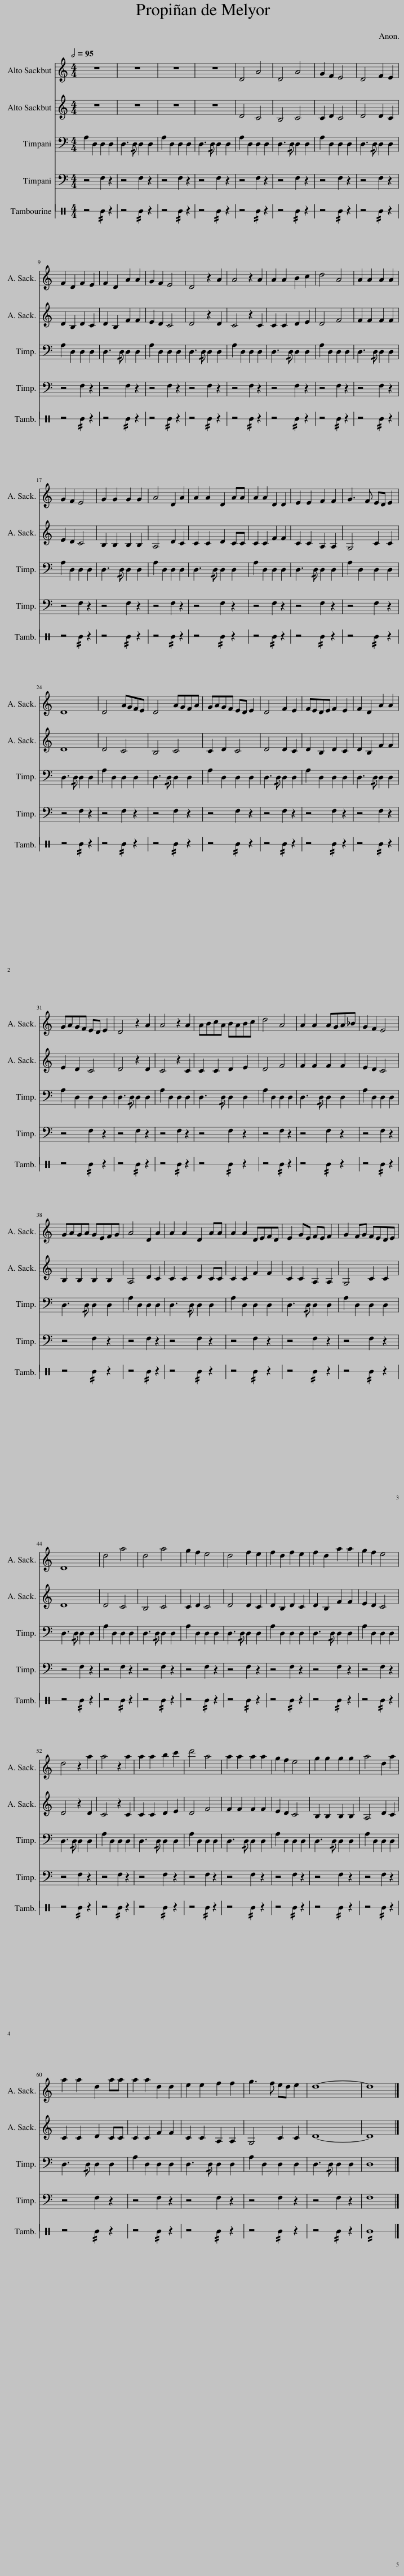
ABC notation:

X:1
%%score 1 2 3 4 5
L:1/8
Q:1/2=95
M:4/4
I:linebreak $
K:C
V:1 treble
V:2 treble
V:3 bass
V:4 bass
V:5 perc stafflines=1
K:none
V:1
 z8 | z8 | z8 | z8 | D4 A4 | %5
 D4 A4 | G2 F2 E4 | D4 F2 E2 |$ F2 D2 F2 E2 | F2 D2 A2 A2 | %10
 G2 F2 E4 | D4 z2 A2 | A4 z2 A2 | A2 A2 B2 c2 | d4 A4 | %15
 A2 A2 A2 A2 |$ G2 F2 E4 | G2 G2 G2 G2 | A4 D2 A2 | A2 A2 D2 AA | %20
 A2 A2 D2 D2 | E2 E2 F2 F2 | G3 F ED E2 |$ D8 | D4 AGFE | %25
 D4 AGFA | GAGF ED E2 | D4 F2 E2 | FEDE F2 E2 | F2 D2 A2 A2 |$ %30
 GAGF ED E2 | D4 z2 A2 | A4 z2 A2 | ABcA BABc | d4 A4 | %35
 A2 A2 AGA_B | G2 F2 E4 |$ GAGA GEFG | A4 D2 A2 | A2 A2 D2 AA | %40
 A2 A2 DEFD | E2 GE FE F2 | G2 FG FEDE |$ D8 | d4 a4 | %45
 d4 a4 | g2 f2 e4 | d4 f2 e2 | f2 d2 f2 e2 | f2 d2 a2 a2 | %50
 g2 f2 e4 |$ d4 z2 a2 | a4 z2 a2 | a2 a2 b2 c'2 | d'4 a4 | %55
 a2 a2 a2 a2 | g2 f2 e4 | g2 g2 g2 g2 | a4 d2 a2 |$ a2 a2 d2 aa | %60
 a2 a2 d2 d2 | e2 e2 f2 f2 | g3 f ed e2 | d8- | d8 |] %65
V:2
 z8 | z8 | z8 | z8 | D4 C4 | %5
 B,4 C4 | C2 D2 C4 | D4 D2 C2 |$ D2 B,2 D2 C2 | D2 B,2 F2 F2 | %10
 E2 D2 C4 | D4 z2 D2 | C4 z2 C2 | C2 C2 D2 E2 | D4 F4 | %15
 F2 F2 F2 F2 |$ E2 D2 C4 | B,2 B,2 B,2 B,2 | A,4 D2 C2 | C2 C2 D2 CC | %20
 C2 C2 F2 F2 | C2 C2 A,2 A,2 | G,4 C2 C2 |$ D8 | D4 C4 | %25
 B,4 C4 | C2 D2 C4 | D4 D2 C2 | D2 B,2 D2 C2 | D2 B,2 F2 F2 |$ %30
 E2 D2 C4 | D4 z2 D2 | C4 z2 C2 | C2 C2 D2 E2 | D4 F4 | %35
 F2 F2 F2 F2 | E2 D2 C4 |$ B,2 B,2 B,2 B,2 | A,4 D2 C2 | C2 C2 D2 CC | %40
 C2 C2 F2 F2 | C2 C2 A,2 A,2 | G,4 C2 C2 |$ D8 | D4 C4 | %45
 B,4 C4 | C2 D2 C4 | D4 D2 C2 | D2 B,2 D2 C2 | D2 B,2 F2 F2 | %50
 E2 D2 C4 |$ D4 z2 D2 | C4 z2 C2 | C2 C2 D2 E2 | D4 F4 | %55
 F2 F2 F2 F2 | E2 D2 C4 | B,2 B,2 B,2 B,2 | A,4 D2 C2 |$ C2 C2 D2 CC | %60
 C2 C2 F2 F2 | C2 C2 A,2 A,2 | G,4 C2 C2 | D8- | D8 |] %65
V:3
 A,2 D,2 D,2 D,2 | D,3 !/!D, D,2 D,2 | A,2 D,2 D,2 D,2 | D,3 !/!D, D,2 D,2 | A,2 D,2 D,2 D,2 | %5
 D,3 !/!D, D,2 D,2 | A,2 D,2 D,2 D,2 | D,3 !/!D, D,2 D,2 |$ A,2 D,2 D,2 D,2 | D,3 !/!D, D,2 D,2 | %10
 A,2 D,2 D,2 D,2 | D,3 !/!D, D,2 D,2 | A,2 D,2 D,2 D,2 | D,3 !/!D, D,2 D,2 | A,2 D,2 D,2 D,2 | %15
 D,3 !/!D, D,2 D,2 |$ A,2 D,2 D,2 D,2 | D,3 !/!D, D,2 D,2 | A,2 D,2 D,2 D,2 | D,3 !/!D, D,2 D,2 | %20
 A,2 D,2 D,2 D,2 | D,3 !/!D, D,2 D,2 | A,2 D,2 D,2 D,2 |$ D,3 !/!D, D,2 D,2 | A,2 D,2 D,2 D,2 | %25
 D,3 !/!D, D,2 D,2 | A,2 D,2 D,2 D,2 | D,3 !/!D, D,2 D,2 | A,2 D,2 D,2 D,2 | D,3 !/!D, D,2 D,2 |$ %30
 A,2 D,2 D,2 D,2 | D,3 !/!D, D,2 D,2 | A,2 D,2 D,2 D,2 | D,3 !/!D, D,2 D,2 | A,2 D,2 D,2 D,2 | %35
 D,3 !/!D, D,2 D,2 | A,2 D,2 D,2 D,2 |$ D,3 !/!D, D,2 D,2 | A,2 D,2 D,2 D,2 | D,3 !/!D, D,2 D,2 | %40
 A,2 D,2 D,2 D,2 | D,3 !/!D, D,2 D,2 | A,2 D,2 D,2 D,2 |$ D,3 !/!D, D,2 D,2 | A,2 D,2 D,2 D,2 | %45
 D,3 !/!D, D,2 D,2 | A,2 D,2 D,2 D,2 | D,3 !/!D, D,2 D,2 | A,2 D,2 D,2 D,2 | D,3 !/!D, D,2 D,2 | %50
 A,2 D,2 D,2 D,2 |$ D,3 !/!D, D,2 D,2 | A,2 D,2 D,2 D,2 | D,3 !/!D, D,2 D,2 | A,2 D,2 D,2 D,2 | %55
 D,3 !/!D, D,2 D,2 | A,2 D,2 D,2 D,2 | D,3 !/!D, D,2 D,2 | A,2 D,2 D,2 D,2 |$ D,3 !/!D, D,2 D,2 | %60
 A,2 D,2 D,2 D,2 | D,3 !/!D, D,2 D,2 | A,2 D,2 D,2 D,2 | D,3 !/!D, D,2 D,2 | D,8 |] %65
V:4
 z4 F,2 z2 | z4 F,2 z2 | z4 F,2 z2 | z4 F,2 z2 | z4 F,2 z2 | %5
 z4 F,2 z2 | z4 F,2 z2 | z4 F,2 z2 |$ z4 F,2 z2 | z4 F,2 z2 | %10
 z4 F,2 z2 | z4 F,2 z2 | z4 F,2 z2 | z4 F,2 z2 | z4 F,2 z2 | %15
 z4 F,2 z2 |$ z4 F,2 z2 | z4 F,2 z2 | z4 F,2 z2 | z4 F,2 z2 | %20
 z4 F,2 z2 | z4 F,2 z2 | z4 F,2 z2 |$ z4 F,2 z2 | z4 F,2 z2 | %25
 z4 F,2 z2 | z4 F,2 z2 | z4 F,2 z2 | z4 F,2 z2 | z4 F,2 z2 |$ %30
 z4 F,2 z2 | z4 F,2 z2 | z4 F,2 z2 | z4 F,2 z2 | z4 F,2 z2 | %35
 z4 F,2 z2 | z4 F,2 z2 |$ z4 F,2 z2 | z4 F,2 z2 | z4 F,2 z2 | %40
 z4 F,2 z2 | z4 F,2 z2 | z4 F,2 z2 |$ z4 F,2 z2 | z4 F,2 z2 | %45
 z4 F,2 z2 | z4 F,2 z2 | z4 F,2 z2 | z4 F,2 z2 | z4 F,2 z2 | %50
 z4 F,2 z2 |$ z4 F,2 z2 | z4 F,2 z2 | z4 F,2 z2 | z4 F,2 z2 | %55
 z4 F,2 z2 | z4 F,2 z2 | z4 F,2 z2 | z4 F,2 z2 |$ z4 F,2 z2 | %60
 z4 F,2 z2 | z4 F,2 z2 | z4 F,2 z2 | z4 F,2 z2 | F,8 |] %65
V:5
 z4 !//!E2 z2 | z4 !//!E2 z2 | z4 !//!E2 z2 | z4 !//!E2 z2 | z4 !//!E2 z2 | %5
 z4 !//!E2 z2 | z4 !//!E2 z2 | z4 !//!E2 z2 |$ z4 !//!E2 z2 | z4 !//!E2 z2 | %10
 z4 !//!E2 z2 | z4 !//!E2 z2 | z4 !//!E2 z2 | z4 !//!E2 z2 | z4 !//!E2 z2 | %15
 z4 !//!E2 z2 |$ z4 !//!E2 z2 | z4 !//!E2 z2 | z4 !//!E2 z2 | z4 !//!E2 z2 | %20
 z4 !//!E2 z2 | z4 !//!E2 z2 | z4 !//!E2 z2 |$ z4 !//!E2 z2 | z4 !//!E2 z2 | %25
 z4 !//!E2 z2 | z4 !//!E2 z2 | z4 !//!E2 z2 | z4 !//!E2 z2 | z4 !//!E2 z2 |$ %30
 z4 !//!E2 z2 | z4 !//!E2 z2 | z4 !//!E2 z2 | z4 !//!E2 z2 | z4 !//!E2 z2 | %35
 z4 !//!E2 z2 | z4 !//!E2 z2 |$ z4 !//!E2 z2 | z4 !//!E2 z2 | z4 !//!E2 z2 | %40
 z4 !//!E2 z2 | z4 !//!E2 z2 | z4 !//!E2 z2 |$ z4 !//!E2 z2 | z4 !//!E2 z2 | %45
 z4 !//!E2 z2 | z4 !//!E2 z2 | z4 !//!E2 z2 | z4 !//!E2 z2 | z4 !//!E2 z2 | %50
 z4 !//!E2 z2 |$ z4 !//!E2 z2 | z4 !//!E2 z2 | z4 !//!E2 z2 | z4 !//!E2 z2 | %55
 z4 !//!E2 z2 | z4 !//!E2 z2 | z4 !//!E2 z2 | z4 !//!E2 z2 |$ z4 !//!E2 z2 | %60
 z4 !//!E2 z2 | z4 !//!E2 z2 | z4 !//!E2 z2 | z4 !//!E2 z2 | !//!E8 |] %65
